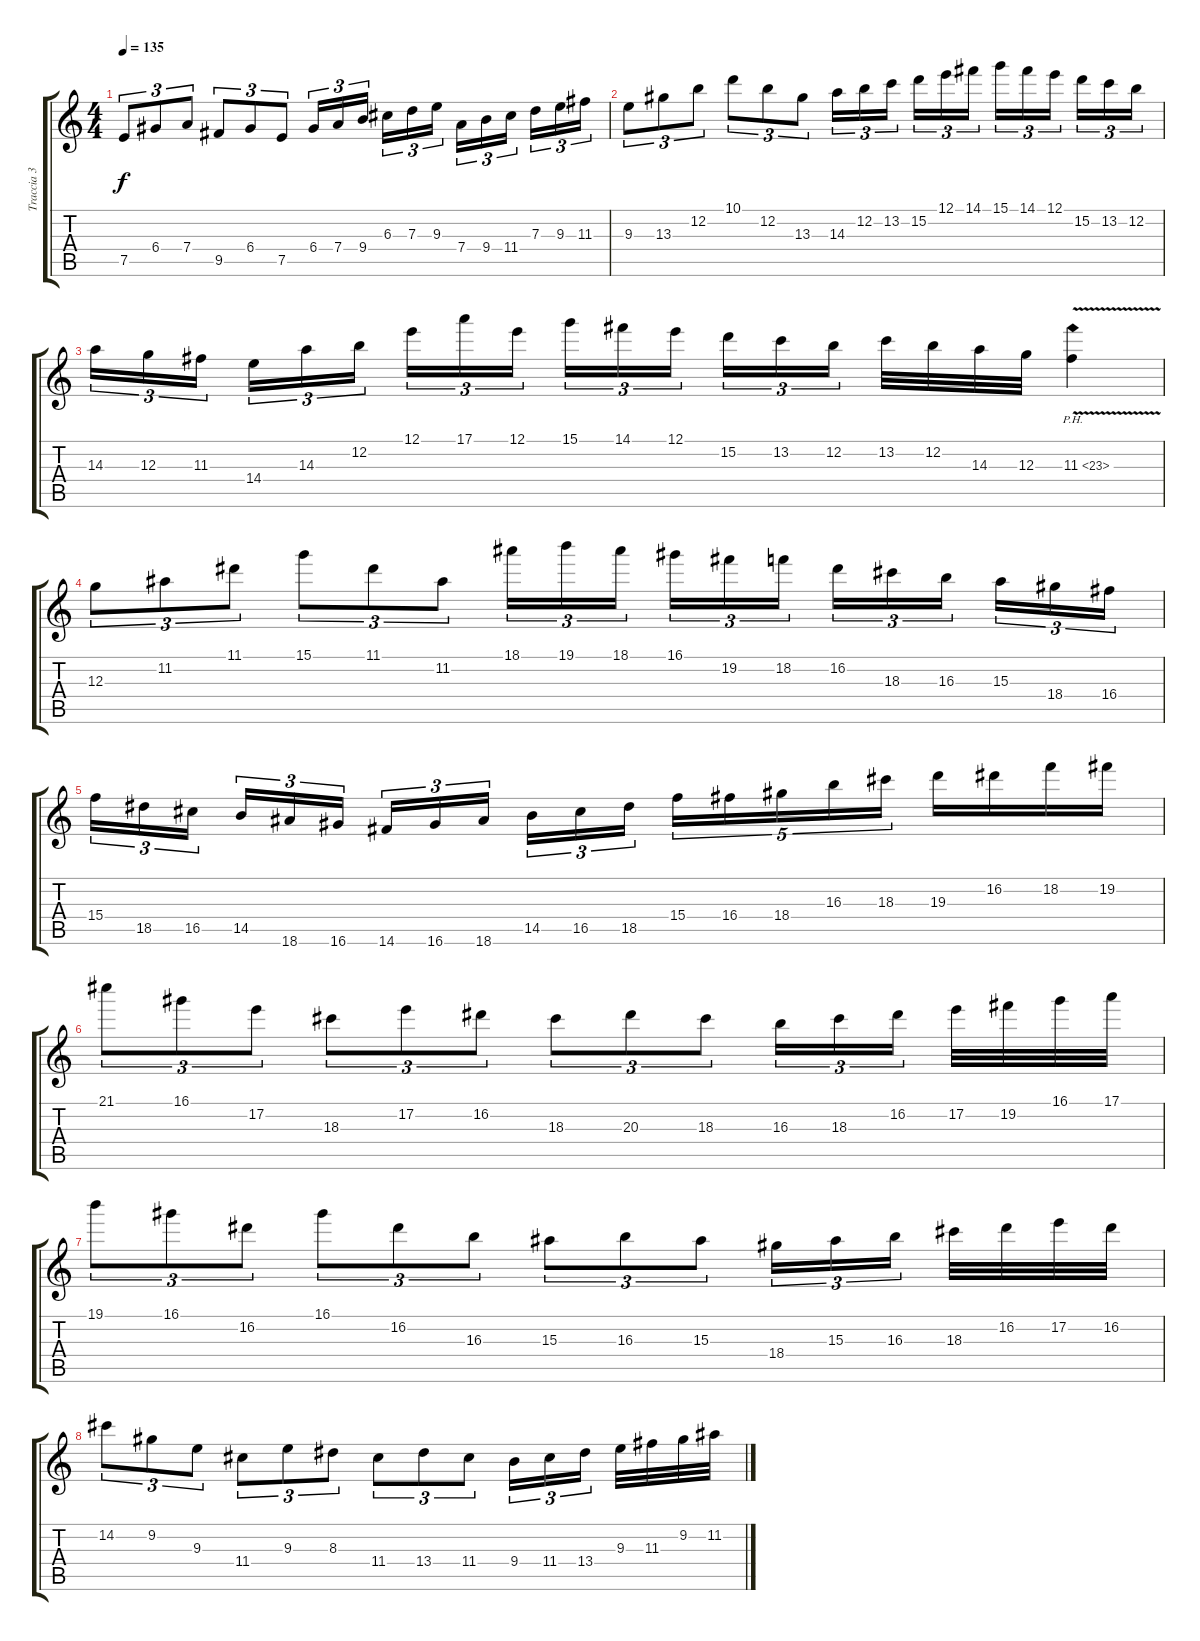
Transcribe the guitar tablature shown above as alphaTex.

\track ("Traccia 3" "Traccia 3") {instrument distortionguitar}
\staff {score tabs}
\tuning (E4 B3 G3 D3 A2 E2) {hide}
\ts (4 4)
\tempo 135
\clef g2
\ks c
7.5.8{tu (3 2) dy f} 6.4.8{tu (3 2)} 7.4.8{tu (3 2)} 9.5.8{tu (3 2)} 6.4.8{tu (3 2)} 7.5.8{tu (3 2)} 6.4.16{tu (3 2)} 7.4.16{tu (3 2)} 9.4.16{tu (3 2) beam splitsecondary} 6.3.16{tu (3 2)} 7.3.16{tu (3 2)} 9.3.16{tu (3 2)} 7.4.16{tu (3 2)} 9.4.16{tu (3 2)} 11.4.16{tu (3 2) beam splitsecondary} 7.3.16{tu (3 2)} 9.3.16{tu (3 2)} 11.3.16{tu (3 2)} |
9.3.8{tu (3 2)} 13.3.8{tu (3 2)} 12.2.8{tu (3 2)} 10.1.8{tu (3 2)} 12.2.8{tu (3 2)} 13.3.8{tu (3 2)} 14.3.16{tu (3 2)} 12.2.16{tu (3 2)} 13.2.16{tu (3 2) beam splitsecondary} 15.2.16{tu (3 2)} 12.1.16{tu (3 2)} 14.1.16{tu (3 2)} 15.1.16{tu (3 2)} 14.1.16{tu (3 2)} 12.1.16{tu (3 2) beam splitsecondary} 15.2.16{tu (3 2)} 13.2.16{tu (3 2)} 12.2.16{tu (3 2)} |
14.3.16{tu (3 2)} 12.3.16{tu (3 2)} 11.3.16{tu (3 2) beam splitsecondary} 14.4.16{tu (3 2)} 14.3.16{tu (3 2)} 12.2.16{tu (3 2)} 12.1.16{tu (3 2)} 17.1.16{tu (3 2)} 12.1.16{tu (3 2) beam splitsecondary} 15.1.16{tu (3 2)} 14.1.16{tu (3 2)} 12.1.16{tu (3 2)} 15.2.16{tu (3 2)} 13.2.16{tu (3 2)} 12.2.16{tu (3 2) beam splitsecondary} 13.2.32 12.2.32 14.3.32 12.3.32 11.3{ph 12 v}.4 |
12.3.8{tu (3 2)} 11.2.8{tu (3 2)} 11.1.8{tu (3 2)} 15.1.8{tu (3 2)} 11.1.8{tu (3 2)} 11.2.8{tu (3 2)} 18.1.16{tu (3 2)} 19.1.16{tu (3 2)} 18.1.16{tu (3 2) beam splitsecondary} 16.1.16{tu (3 2)} 19.2.16{tu (3 2)} 18.2.16{tu (3 2)} 16.2.16{tu (3 2)} 18.3.16{tu (3 2)} 16.3.16{tu (3 2) beam splitsecondary} 15.3.16{tu (3 2)} 18.4.16{tu (3 2)} 16.4.16{tu (3 2)} |
15.4.16{tu (3 2)} 18.5.16{tu (3 2)} 16.5.16{tu (3 2) beam splitsecondary} 14.5.16{tu (3 2)} 18.6.16{tu (3 2)} 16.6.16{tu (3 2)} 14.6.16{tu (3 2)} 16.6.16{tu (3 2)} 18.6.16{tu (3 2) beam splitsecondary} 14.5.16{tu (3 2)} 16.5.16{tu (3 2)} 18.5.16{tu (3 2)} 15.4.16{tu (5 4)} 16.4.16{tu (5 4)} 18.4.16{tu (5 4)} 16.3.16{tu (5 4)} 18.3.16{tu (5 4)} 19.3.16 16.2.16 18.2.16 19.2.16 |
21.1.8{tu (3 2)} 16.1.8{tu (3 2)} 17.2.8{tu (3 2)} 18.3.8{tu (3 2)} 17.2.8{tu (3 2)} 16.2.8{tu (3 2)} 18.3.8{tu (3 2)} 20.3.8{tu (3 2)} 18.3.8{tu (3 2)} 16.3.16{tu (3 2)} 18.3.16{tu (3 2)} 16.2.16{tu (3 2) beam splitsecondary} 17.2.32 19.2.32 16.1.32 17.1.32 |
19.1.8{tu (3 2)} 16.1.8{tu (3 2)} 16.2.8{tu (3 2)} 16.1.8{tu (3 2)} 16.2.8{tu (3 2)} 16.3.8{tu (3 2)} 15.3.8{tu (3 2)} 16.3.8{tu (3 2)} 15.3.8{tu (3 2)} 18.4.16{tu (3 2)} 15.3.16{tu (3 2)} 16.3.16{tu (3 2) beam splitsecondary} 18.3.32 16.2.32 17.2.32 16.2.32 |
14.2.8{tu (3 2)} 9.2.8{tu (3 2)} 9.3.8{tu (3 2)} 11.4.8{tu (3 2)} 9.3.8{tu (3 2)} 8.3.8{tu (3 2)} 11.4.8{tu (3 2)} 13.4.8{tu (3 2)} 11.4.8{tu (3 2)} 9.4.16{tu (3 2)} 11.4.16{tu (3 2)} 13.4.16{tu (3 2) beam splitsecondary} 9.3.32 11.3.32 9.2.32 11.2.32
